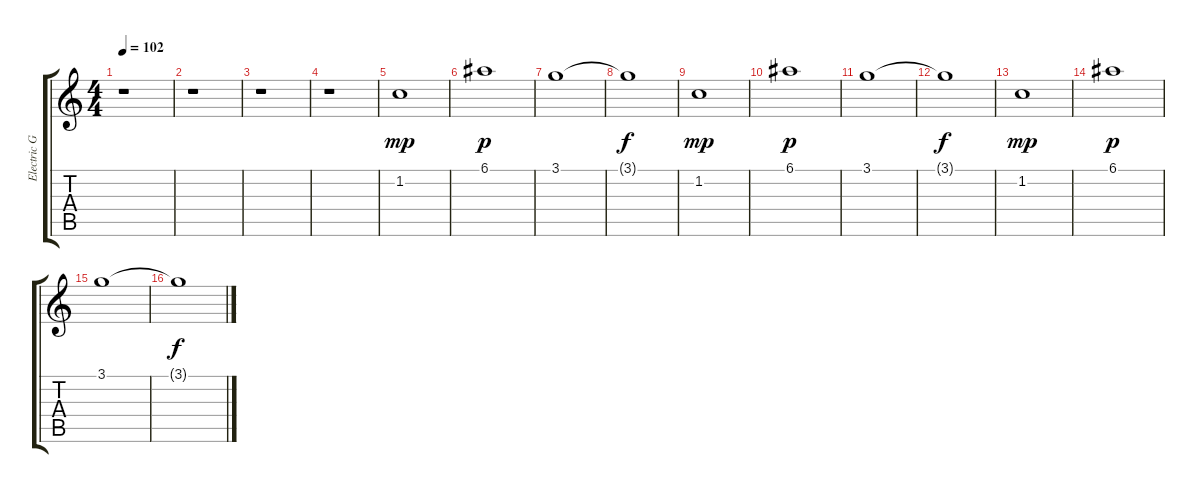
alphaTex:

\track ("Electric Guitar" "Electric G") {instrument overdrivenguitar}
\staff {score tabs}
\tuning (E4 B3 G3 D3 A2 E2) {hide}
\ts (4 4)
\tempo 102
\clef g2
\ks c
r.1{dy f} |
r.1 |
r.1 |
r.1 |
1.2.1{dy mp} |
6.1.1{dy p} |
3.1.1 |
3.1{t}.1{dy f} |
1.2.1{dy mp} |
6.1.1{dy p} |
3.1.1 |
3.1{t}.1{dy f} |
1.2.1{dy mp} |
6.1.1{dy p} |
3.1.1 |
3.1{t}.1{dy f}
